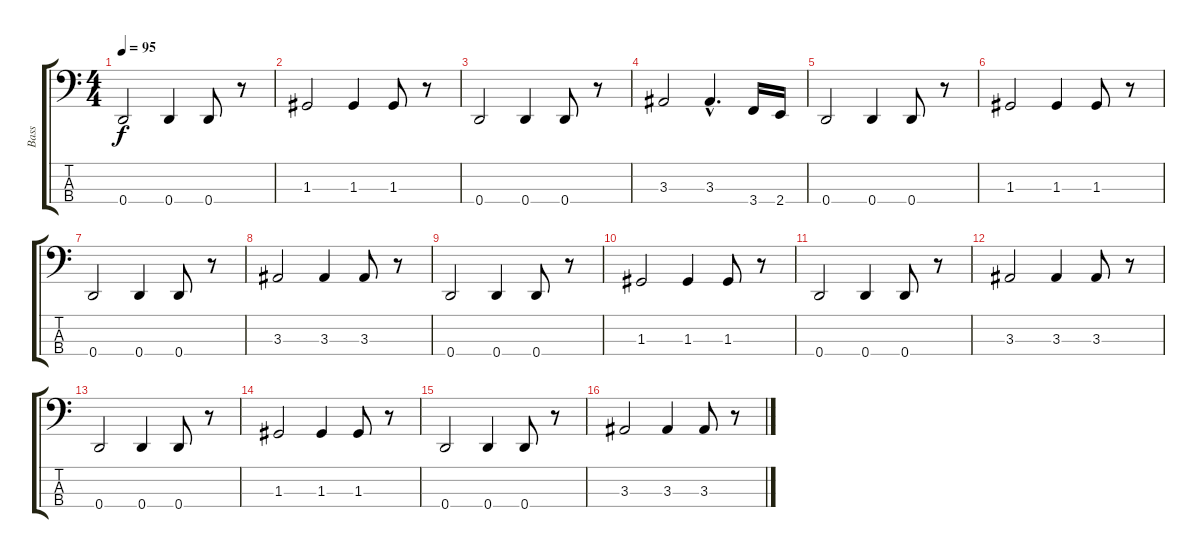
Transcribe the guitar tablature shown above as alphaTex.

\track ("Bass" "Bass") {instrument electricbasspick}
\staff {score tabs}
\tuning (F2 C2 G1 D1) {hide}
\ts (4 4)
\tempo 95
\clef f4
\ks c
0.4.2{dy f instrument electricbasspick} 0.4.4 0.4.8 r.8 |
1.3.2 1.3.4 1.3.8 r.8 |
0.4.2 0.4.4 0.4.8 r.8 |
3.3.2 3.3{hac}.4{d} 3.4.16 2.4.16 |
0.4.2 0.4.4 0.4.8 r.8 |
1.3.2 1.3.4 1.3.8 r.8 |
0.4.2 0.4.4 0.4.8 r.8 |
3.3.2 3.3.4 3.3.8 r.8 |
0.4.2 0.4.4 0.4.8 r.8 |
1.3.2 1.3.4 1.3.8 r.8 |
0.4.2 0.4.4 0.4.8 r.8 |
3.3.2 3.3.4 3.3.8 r.8 |
0.4.2 0.4.4 0.4.8 r.8 |
1.3.2 1.3.4 1.3.8 r.8 |
0.4.2 0.4.4 0.4.8 r.8 |
3.3.2 3.3.4 3.3.8 r.8
